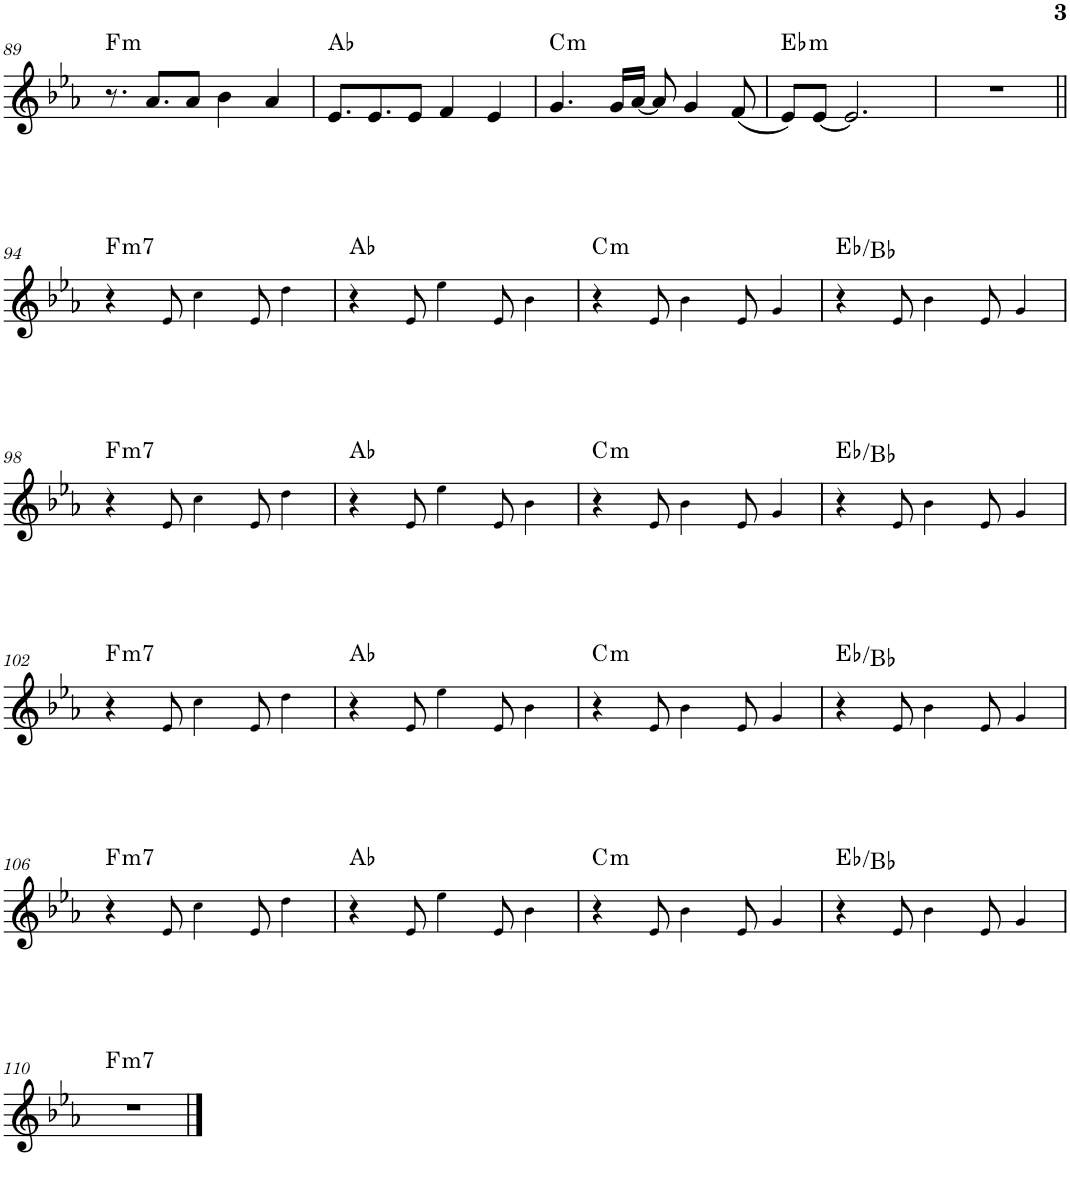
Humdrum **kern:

**kern	**harte
*part1	*part1
*staff1	*
*I"Piano	*
*I'Pno.	*
!!LO:PB:g=z
*clefG2	*
*k[b-e-a-]	*
*M4/4	*
=89	=89
!	!LO:H:kt=m
8.r	F:min
8.a-/L	.
8a-/J	.
4b-\	.
4a-/	.
=90	=90
8.e-/L	Ab:maj
8.e-/	.
8e-/J	.
4f/	.
4e-/	.
=91	=91
!	!LO:H:kt=m
4.g/	C:min
16g/LL	.
[16a-/JJ	.
8a-/]	.
4g/	.
(8f/	.
=92	=92
!	!LO:H:kt=m
8e-/L)	Eb:min
[8e-/J	.
2.e-/]	.
=93	=93
1r	.
!!LO:LB:g=z
=94||	=94||
!	!LO:H:kt=m7
4r	F:min7
8e-!/	.
4cc!\	.
8e-!/	.
4dd!\	.
=95	=95
4r	Ab:maj
8e-!/	.
4ee-!\	.
8e-!/	.
4b-!\	.
=96	=96
!	!LO:H:kt=m
4r	C:min
8e-!/	.
4b-!\	.
8e-!/	.
4g!/	.
=97	=97
4r	Eb:maj/5
8e-!/	.
4b-!\	.
8e-!/	.
4g!/	.
!!LO:LB:g=z
=98	=98
!	!LO:H:kt=m7
4r	F:min7
8e-!/	.
4cc!\	.
8e-!/	.
4dd!\	.
=99	=99
4r	Ab:maj
8e-!/	.
4ee-!\	.
8e-!/	.
4b-!\	.
=100	=100
!	!LO:H:kt=m
4r	C:min
8e-!/	.
4b-!\	.
8e-!/	.
4g!/	.
=101	=101
4r	Eb:maj/5
8e-!/	.
4b-!\	.
8e-!/	.
4g!/	.
!!LO:LB:g=z
=102	=102
!	!LO:H:kt=m7
4r	F:min7
8e-!/	.
4cc!\	.
8e-!/	.
4dd!\	.
=103	=103
4r	Ab:maj
8e-!/	.
4ee-!\	.
8e-!/	.
4b-!\	.
=104	=104
!	!LO:H:kt=m
4r	C:min
8e-!/	.
4b-!\	.
8e-!/	.
4g!/	.
=105	=105
4r	Eb:maj/5
8e-!/	.
4b-!\	.
8e-!/	.
4g!/	.
!!LO:LB:g=z
=106	=106
!	!LO:H:kt=m7
4r	F:min7
8e-!/	.
4cc!\	.
8e-!/	.
4dd!\	.
=107	=107
4r	Ab:maj
8e-!/	.
4ee-!\	.
8e-!/	.
4b-!\	.
=108	=108
!	!LO:H:kt=m
4r	C:min
8e-!/	.
4b-!\	.
8e-!/	.
4g!/	.
=109	=109
4r	Eb:maj/5
8e-!/	.
4b-!\	.
8e-!/	.
4g!/	.
!!LO:LB:g=z
=110	=110
!	!LO:H:kt=m7
1r	F:min7
==	==
*-	*-
